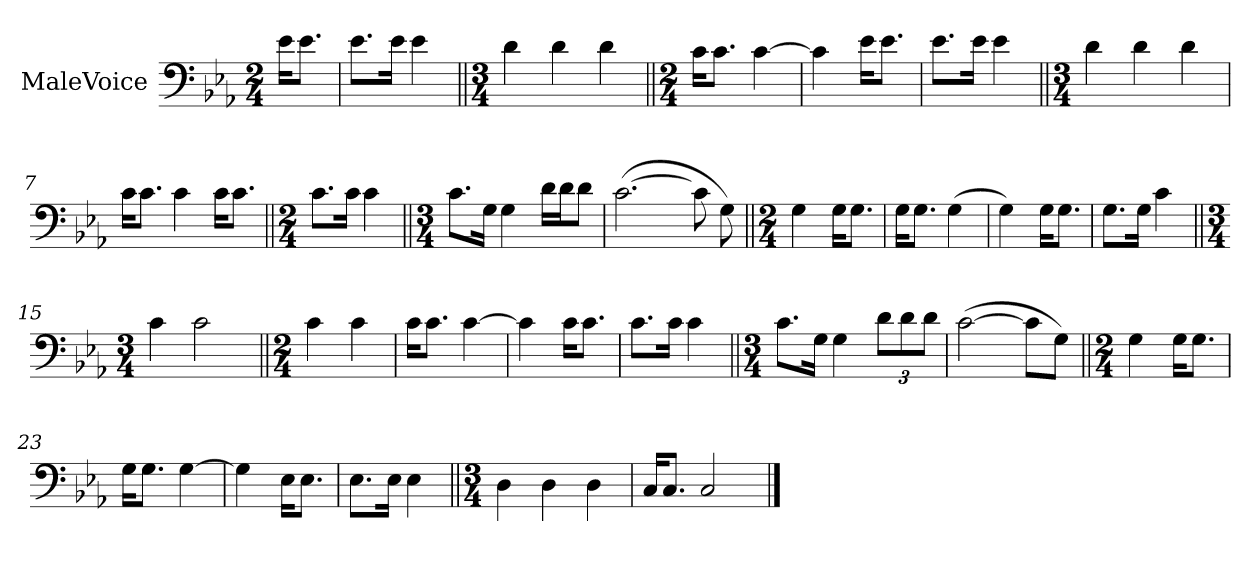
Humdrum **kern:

**kern
*part1
*staff1
*I"MaleVoice
*clefF4
*k[b-e-a-]
*M2/4
*MM138
=
16e-\KL
8.e-\J
=1
8.e-\L
16e-\Jk
4e-
=2||
*M3/4
4d
4d
4d
=3||
*M2/4
16c\KL
8.c\J
[4c
=4
4c]
16e-\KL
8.e-\J
=5
8.e-\L
16e-\Jk
4e-
=6||
*M3/4
4d
4d
4d
=7
16c\KL
8.c\J
4c
16c\KL
8.c\J
=8||
*M2/4
8.c\L
16c\Jk
4c
=9||
*M3/4
8.c\L
16G\Jk
4G
16d\LL
16d\J
8d\J
=10
([2.c
8c]
8G)
=11||
*M2/4
4G
16G\KL
8.G\J
=12
16G\KL
8.G\J
(4G
=13
4G)
16G\KL
8.G\J
=14
8.G\L
16G\Jk
4c
=15||
*M3/4
4c
2c
=16||
*M2/4
4c
4c
=17
16c\KL
8.c\J
[4c
=18
4c]
16c\KL
8.c\J
=19
8.c\L
16c\Jk
4c
=20||
*M3/4
8.c\L
16G\Jk
4G
12d\L
12d\
12d\J
=21
([2c
8c\L]
8G\J)
=22||
*M2/4
4G
16G\KL
8.G\J
=23
16G\KL
8.G\J
[4G
=24
4G]
16E-\KL
8.E-\J
=25
8.E-\L
16E-\Jk
4E-
=26||
*M3/4
4D
4D
4D
=27
16C/KL
8.C/J
2C
==
*-
